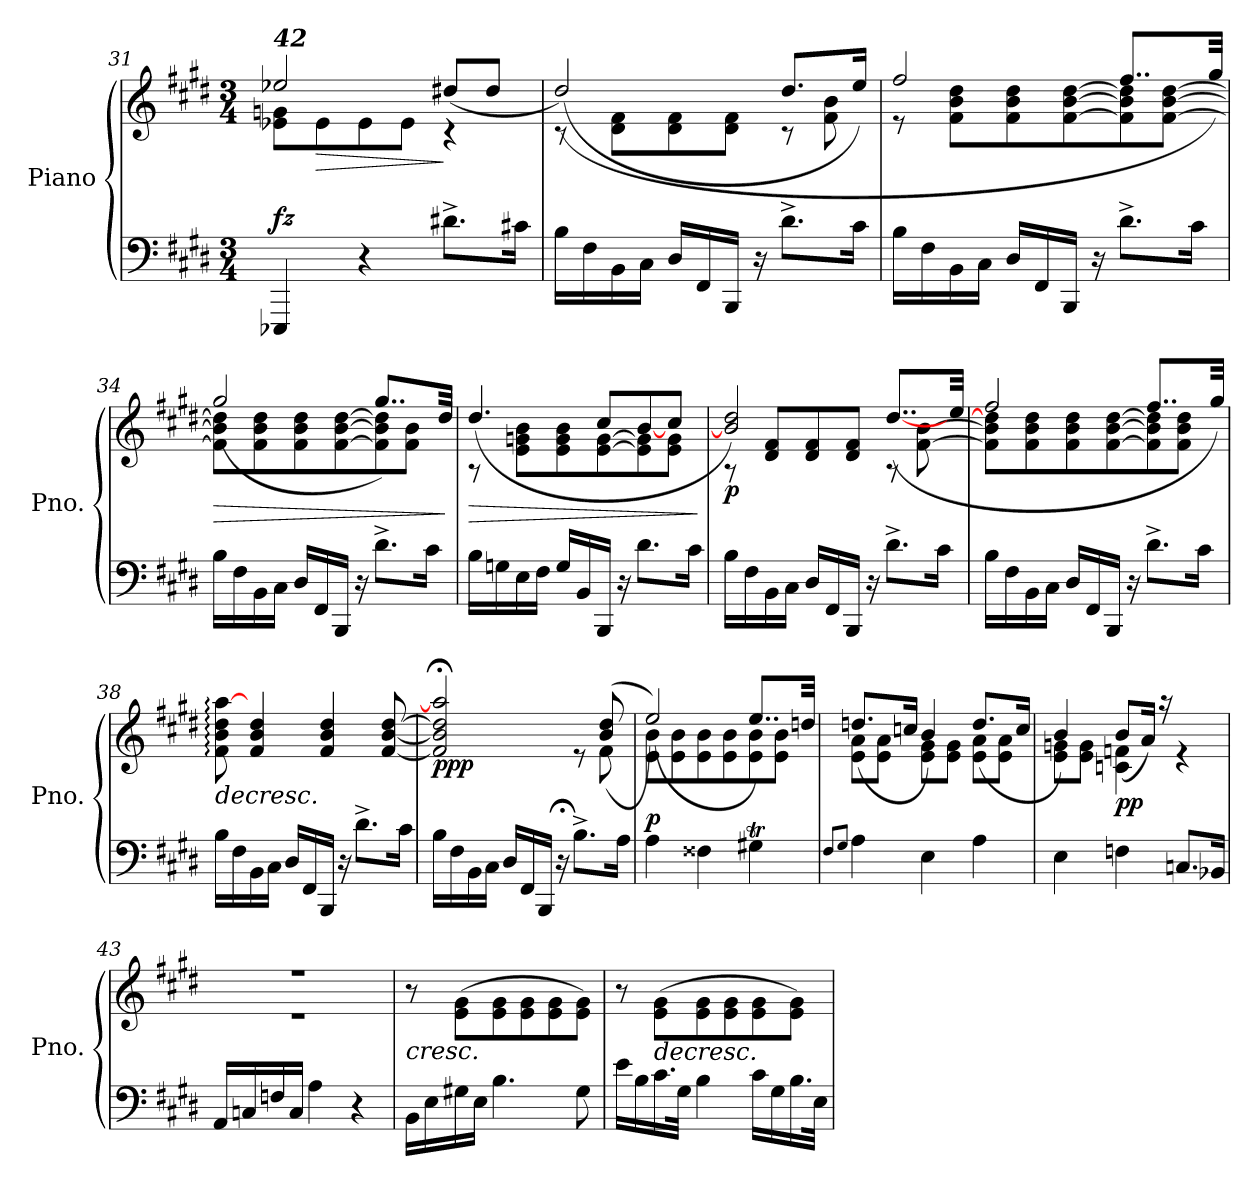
**kern	**kern	**dynam
*part1	*part1	*part1
*staff2	*staff1	*staff1/2
*I"Piano	*	*
*I'Pno.	*	*
!!LO:LB:g=z
*clefF4	*clefG2	*
*k[f#c#g#d#]	*k[f#c#g#d#]	*
*M3/4	*M3/4	*
=31	=31	=31
*	*^	*
!	!LO:TX:a:Bi:t=42	!	!
!	!	!	!LO:DY:a=2
4EEE-X/	8e-X\ 8gn\L	2ee-X/	fz
!	!	!	!LO:HP:b
.	8e-\	.	>
4r	8e-\	.	.
.	8e-\J	.	.
!	!	!	!LO:DY:n=1:b=2
!	!	!	!LO:DY:n=2:b
!	!	!	!LO:DY:n=3:a
8.d#X^\L	4rc	(8dd#X/L	] pp other-dynamics p
.	.	8dd#/J	.
16c#X\Jk	.	.	.
=32	=32	=32	=32
16B\LL	8rc	((2dd#/)	.
16F#\	.	.	.
16BB\	8d#\ 8f#\L	.	.
16C#\JJ	.	.	.
16D#/LL	8d#\ 8f#\	.	.
16FF#/	.	.	.
16BBB/JJ	8d#\ 8f#\J	.	.
16r	.	.	.
8.d#^\L	8rc	8.dd#/L	.
.	8f#\ 8b\	.	.
16c#\Jk	.	16ee/Jk)	.
=33	=33	=33	=33
16B\LL	8re	2ff#/	.
16F#\	.	.	.
16BB\	8f#\ 8b\ 8dd#\L	.	.
16C#\JJ	.	.	.
16D#/LL	8f#\ 8b\ 8dd#\	.	.
16FF#/	.	.	.
16BBB/JJ	[8f#\ [8b\ [8dd#\	.	.
16r	.	.	.
8.d#^\L	8f#\] 8b\] 8dd#\]	8..ff#/L	.
.	[8f#\ [8b\ [8dd#\J	.	.
16c#\Jk	.	.	.
.	.	32gg#/Jkk)	.
=34	=34	=34	=34
!	!	!	!LO:HP:b
16B\LL	8f#\] 8b\] 8dd#\]L	(2gg#/	>
16F#\	.	.	.
16BB\	8f#\ 8b\ 8dd#\	.	.
16C#\JJ	.	.	.
16D#/LL	8f#\ 8b\ 8dd#\	.	.
16FF#/	.	.	.
16BBB/JJ	[8f#\ [8b\ [8dd#\	.	.
16r	.	.	.
8.d#^\L	8f#\] 8b\] 8dd#\]	8..gg#/L)	.
.	8f#\ 8b\J	.	.
16c#\Jk	.	.	.
.	.	32dd#/Jkk	.
*	*v	*v	*
.	.	]
!!LO:LB:g=z
=35	=35	=35
!	!	!LO:HP:b
*	*^	*
16B\LL	8rA	(4.dd#/	>
16Gn\	.	.	.
16E\	8e\ 8gn\ 8b\L	.	.
16F#\JJ	.	.	.
16G/LL	8e\ 8g\ 8b\	.	.
16BB/	.	.	.
16BBB/JJ	[8e\ [8g\	8cc#/L	.
16r	.	.	.
8.d#\L	8e\] 8g\]	[8b/	.
.	8e\ 8g\J	8cc#/J	.
16c#\Jk	.	.	.
*	*v	*v	*
.	.	]
=36	=36	=36
*	*^	*
!	!	!	!LO:DY:b
16B\LL	8rA	2b/] 2dd#/)	p
16F#\	.	.	.
16BB\	8d#/ 8f#/L	.	.
16C#\JJ	.	.	.
16D#/LL	8d#/ 8f#/	.	.
16FF#/	.	.	.
16BBB/JJ	8d#/ 8f#/J	.	.
16r	.	.	.
8.d#^\L	8rA	([8..dd#/L	.
.	[8f#\ [8b\	.	.
16c#\Jk	.	.	.
.	.	32ee/Jkk	.
=37	=37	=37	=37
16B\LL	8f#\] 8b\] 8dd#\]L	2ff#/	.
16F#\	.	.	.
16BB\	8f#\ 8b\ 8dd#\	.	.
16C#\JJ	.	.	.
16D#/LL	8f#\ 8b\ 8dd#\	.	.
16FF#/	.	.	.
16BBB/JJ	[8f#\ [8b\ [8dd#\	.	.
16r	.	.	.
8.d#^\L	8f#\] 8b\] 8dd#\]	8..ff#/L	.
.	8f#\ 8b\ 8dd#\J	.	.
16c#\Jk	.	.	.
.	.	32gg#/Jkk)	.
=38	=38	=38	=38
!	!	!	!LO:HP:b
*	*v	*v	*
16B\LL	8f#\: 8b\: 8dd#\: [8aa\:	>
16F#\	.	.
16BB\	4f#/ 4b/ 4dd#/	.
16C#\JJ	.	.
16D#/LL	.	.
16FF#/	.	.
16BBB/JJ	4f#/ 4b/ 4dd#/	.
16r	.	.
8.d#^\L	.	.
.	[8f#/ [8b/ [8dd#/	.
!	!	!LO:DY:b=2
16c#\Jk	.	other-dynamics
.	.	]
!!LO:PB:g=z
=39	=39	=39
*	*^	*
!	!	!	!LO:DY:b
16B\LL	2f#/];< 2b/];< 2dd#/];< 2aa/];<	8ryy	ppp
16F#\	.	.	.
*	*v	*v	*
16BB\	.	.
16C#\JJ	.	.
16D#/LL	.	.
16FF#/	.	.
16BBB/JJ	.	.
16r;<	.	.
8.B^\L	8re	.
*	*^	*
.	8f#\	((8b/ 8dd#/	.
16A\Jk	.	.	.
=40	=40	=40	=40
!	!	!	!LO:DY:a=2
4A\	8e\ 8b\L	(2ee/))	p
.	8e\ 8b\	.	.
4F##X\	8e\ 8b\	.	.
.	8e\ 8b\	.	.
4G#Xt\	8e\ 8b\	8..ee/L)	.
.	8e\ 8b\J	.	.
.	.	32ddn/Jkk	.
=41	=41	=41	=41
8qF#/L	.	.	.
8qG#/J	.	.	.
4A\	8e\ 8a\L	(8.ddn/L	.
.	8e\ 8a\J	.	.
.	.	16ccn/Jk	.
4E\	8e\ 8g#\L	4b/)	.
.	8e\ 8g#\J	.	.
4A\	8e\ 8a\L	(8.dd/L	.
.	8e\ 8a\J	.	.
.	.	16cc/Jk	.
=42	=42	=42	=42
4E\	8e\ 8gn\L	4b/)	.
.	8e\ 8g\J	.	.
!	!	!	!LO:DY:b
4Fn\	4cn\ 4fn\	(8b/L	pp
.	.	16a/Jk)	.
.	.	16raa	.
8.Cn/L	4re	4ryy	.
16BB-X/Jk	.	.	.
=43	=43	=43	=43
16AA/LL	2.r	2.r	.
16Cn/	.	.	.
16Fn/	.	.	.
16C/JJ	.	.	.
4A\	.	.	.
4r	.	.	.
*	*v	*v	*
!!LO:LB:g=z
=44	=44	=44
!	!	!LO:HP:b
16BB\LL	8r	<
!	!	!LO:DY:a=2
16E\	.	other-dynamics
16G#X\	(8e\ 8g#\L	.
16E\JJ	.	.
4.B\	8e\ 8g#\	.
.	8e\ 8g#\	.
.	8e\ 8g#\	.
8G#\	8e\ 8g#\J)	.
.	.	[
=45	=45	=45
16e\LL	8r	.
16B\	.	.
!	!	!LO:HP:b
16.c#\	(8e\ 8g#\L	>
32G#\JJk	.	.
!	!	!LO:DY:b=2
4B\	8e\ 8g#\	other-dynamics
.	8e\ 8g#\	.
16c#\LL	8e\ 8g#\	.
16G#\	.	.
16.B\	8e\ 8g#\J)	.
32E\JJk	.	.
.	.	]
=	=	=
*-	*-	*-
